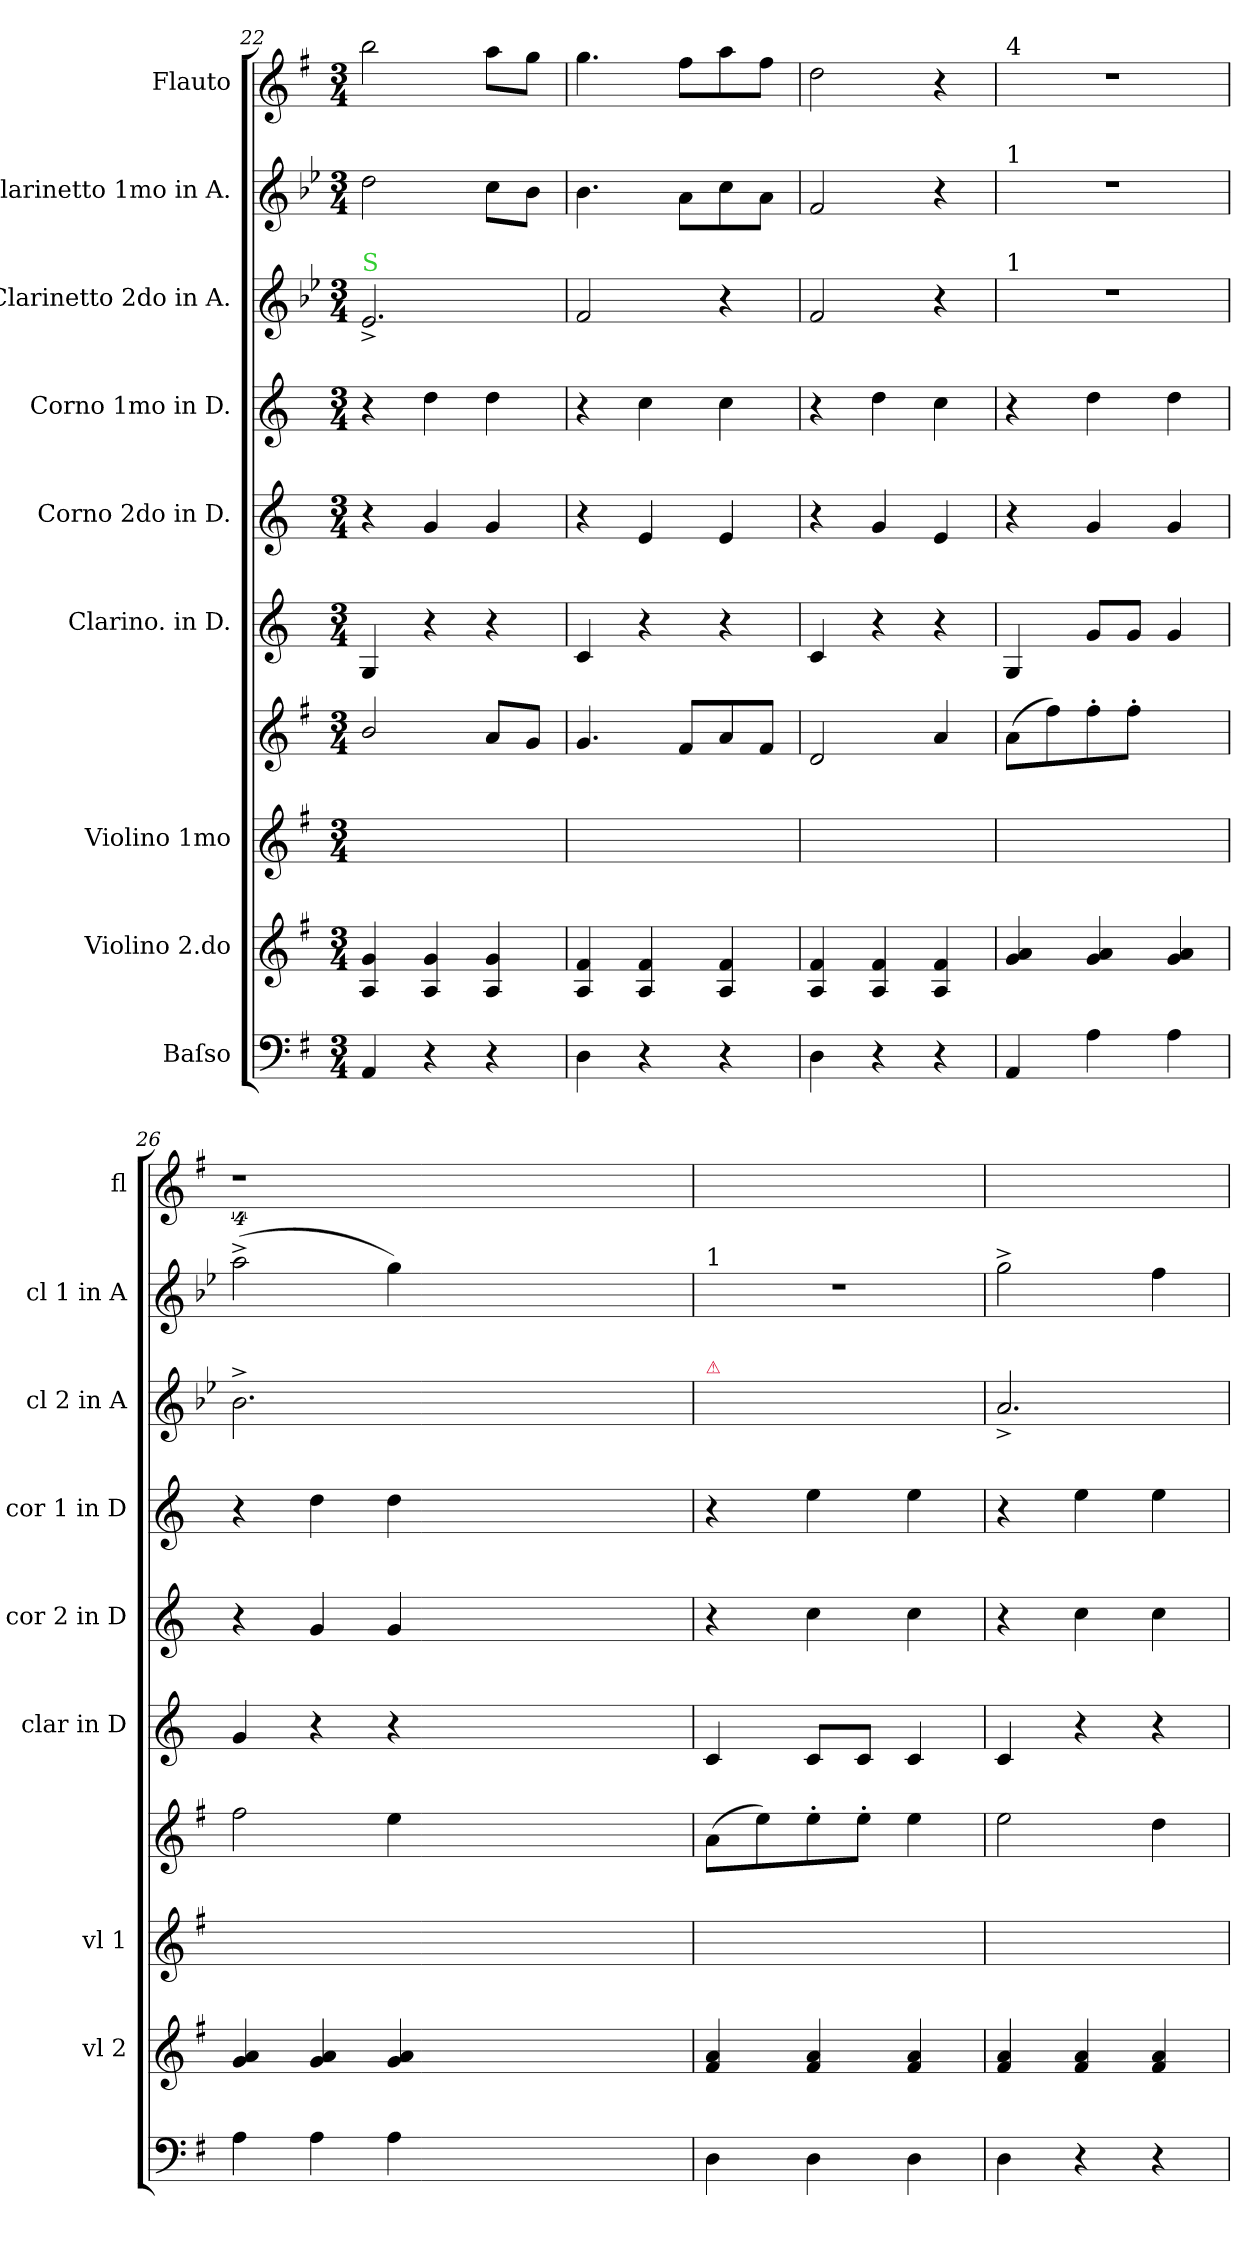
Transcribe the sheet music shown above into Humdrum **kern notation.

**kern	**kern	**kern	**kern	**kern	**kern	**kern	**kern	**kern	**kern
*part9	*part8	*part7	*part7	*part6	*part5	*part4	*part3	*part2	*part1
*staff10	*staff9	*staff8	*staff7	*staff6	*staff5	*staff4	*staff3	*staff2	*staff1
*I"Baſso	*I"Violino 2.do	*I"Violino 1mo	*	*I"Clarino. in D.	*I"Corno 2do in D.	*I"Corno 1mo in D.	*I"Clarinetto 2do in A.	*I"Clarinetto 1mo in A.	*I"Flauto
*	*I'vl 2	*I'vl 1	*	*I'clar in D	*I'cor 2 in D	*I'cor 1 in D	*I'cl 2 in A	*I'cl 1 in A	*I'fl
*clefF4	*clefG2	*clefG2	*clefG2	*clefG2	*clefG2	*clefG2	*clefG2	*clefG2	*clefG2
*	*	*	*	*ITrd-1c-2	*ITrd6c10	*ITrd6c10	*ITrd2c3	*ITrd2c3	*
*k[f#]	*k[f#]	*k[f#]	*k[f#]	*k[f#c#]	*k[f#c#]	*k[f#c#]	*k[f#]	*k[f#]	*k[f#]
*G:	*G:	*G:	*G:	*	*	*	*G:	*G:	*G:
*M3/4	*M3/4	*M3/4	*M3/4	*M3/4	*M3/4	*M3/4	*M3/4	*M3/4	*M3/4
=22	=22	=22	=22	=22	=22	=22	=22	=22	=22
!	!	!	!	!	!	!	!LO:TX:a:color=limegreen:t=S	!	!
4AA/	4A/ 4g/	2.ryy	2b/	4A/	4r	4r	2.c^>/	2b\	2bb\
4r	4A/ 4g/	.	.	4r	4A/	4e\	.	.	.
4r	4A/ 4g/	.	8a/L	4r	4A/	4e\	.	8a\L	8aa\L
.	.	.	8g/J	.	.	.	.	8g\J	8gg\J
=23	=23	=23	=23	=23	=23	=23	=23	=23	=23
4D\	4A/ 4f#/	2.ryy	4.g/	4d/	4r	4r	2d/	4.g\	4.gg\
4r	4A/ 4f#/	.	.	4r	4F#/	4d\	.	.	.
.	.	.	8f#/L	.	.	.	.	8f#\L	8ff#\L
4r	4A/ 4f#/	.	8a/	4r	4F#/	4d\	4r	8a\	8aa\
.	.	.	8f#/J	.	.	.	.	8f#\J	8ff#\J
=24	=24	=24	=24	=24	=24	=24	=24	=24	=24
4D\	4A/ 4f#/	2.ryy	2d/	4d/	4r	4r	2d/	2d/	2dd\
4r	4A/ 4f#/	.	.	4r	4A/	4e\	.	.	.
4r	4A/ 4f#/	.	4a/	4r	4F#/	4d\	4r	4r	4r
=25	=25	=25	=25	=25	=25	=25	=25	=25	=25
!	!	!	!	!	!	!	!	!	!LO:TX:a:t=4
!	!	!	!	!	!	!	!	!LO:TX:a:t=1	!
!	!	!	!	!	!	!	!LO:TX:a:t=1	!	!
4AA/	4g/ 4a/	2.ryy	(8a\L	4A/	4r	4r	2.r	2.r	2.r
.	.	.	8ff#\)	.	.	.	.	.	.
4A\	4g/ 4a/	.	8ff#'\	8a/L	4A/	4e\	.	.	.
.	.	.	8ff#'\J	8a/J	.	.	.	.	.
4A\	4g/ 4a/	.	4ryy	4a/	4A/	4e\	.	.	.
=26	=26	=26	=26	=26	=26	=26	=26	=26	=26
4A\	4g/ 4a/	2.ryy	2ff#\	4a/	4r	4r	2.g^\	(2ff#^\	4%9r
4A\	4g/ 4a/	.	.	4r	4A/	4e\	.	.	.
4A\	4g/ 4a/	.	4ee\	4r	4A/	4e\	.	4ee\)	.
1.ryy	1.ryy	1.ryy	1.ryy	1.ryy	1.ryy	1.ryy	1.ryy	1.ryy	.
=27	=27	=27	=27	=27	=27	=27	=27	=27	=27
!	!	!	!	!	!	!	!	!LO:TX:a:t=1	!
!	!	!	!	!	!	!	!LO:TX:a:color=crimson:t=⚠	!	!
4D\	4f#/ 4a/	2.ryy	(8a\L	4d/	4r	4r	2.ryy	2.r	2.ryy
.	.	.	8ee\)	.	.	.	.	.	.
4D\	4f#/ 4a/	.	8ee'\	8d/L	4d\	4f#\	.	.	.
.	.	.	8ee'\J	8d/J	.	.	.	.	.
4D\	4f#/ 4a/	.	4ee\	4d/	4d\	4f#\	.	.	.
=28	=28	=28	=28	=28	=28	=28	=28	=28	=28
4D\	4f#/ 4a/	2.ryy	2ee\	4d/	4r	4r	2.f#^>/	2ee^\	2.ryy
4r	4f#/ 4a/	.	.	4r	4d\	4f#\	.	.	.
4r	4f#/ 4a/	.	4dd\	4r	4d\	4f#\	.	4dd\	.
=	=	=	=	=	=	=	=	=	=
*-	*-	*-	*-	*-	*-	*-	*-	*-	*-
